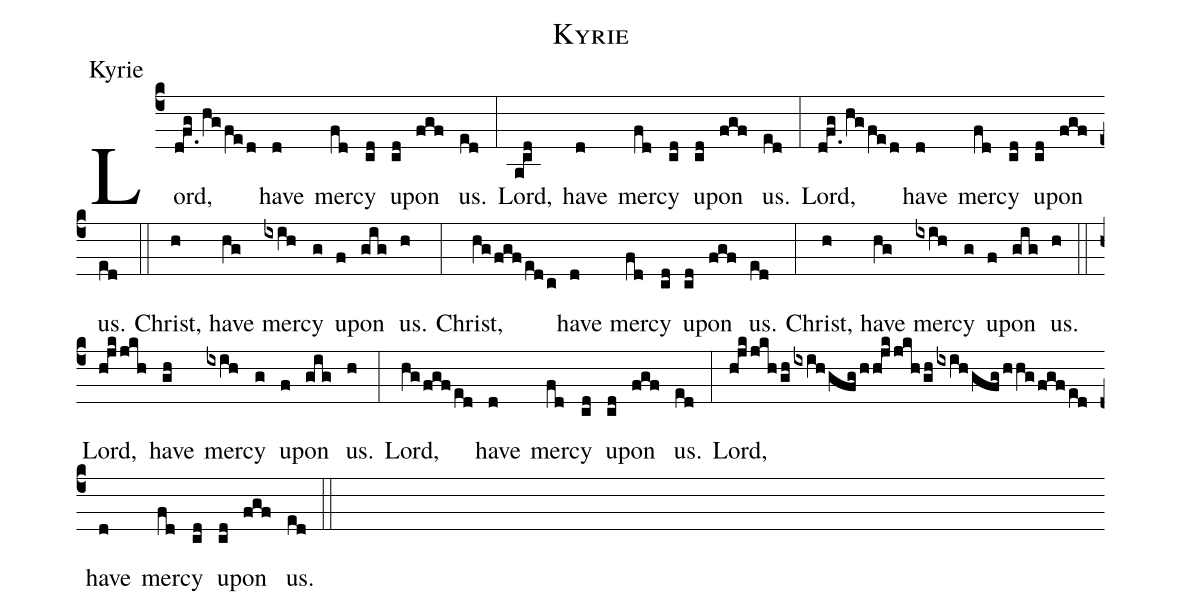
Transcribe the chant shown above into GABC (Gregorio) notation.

name: Kyrie;
office-part: Kyrie;
%%
(c4)Lord,(d.fghgfed) have(d) mer(fd)cy(cd) up(cd)on(fgf) us.(ed) (:)

Lord,(acd) have(d) mer(fd)cy(cd) up(cd)on(fgf) us.(ed) (:)

Lord,(d.fghgfed) have(d) mer(fd)cy(cd) up(cd)on(fgf) us.(ed) (::)

Christ,(h) have(hg) mer(ixih)cy(g) up(f)on(gig) us.(h) (:)

Christ,(hgfgfedc) have(d) mer(fd)cy(cd) up(cd)on(fgf) us.(ed) (:)

Christ,(h) have(hg) mer(ixih)cy(g) up(f)on(gig) us.(h) (::)

Lord,(hjkjkh) have(gh) mer(ixih)cy(g) up(f)on(gig) us.(h) (:)

Lord,(hgfgfed) have(d) mer(fd)cy(cd) up(cd)on(fgf) us.(ed) (:)

Lord,(hjkjkhghixihgfghhjkjkhghixihgfghhgfgfed) have(d) mer(fd)cy(cd) up(cd)on(fgf) us.(ed) (::)
